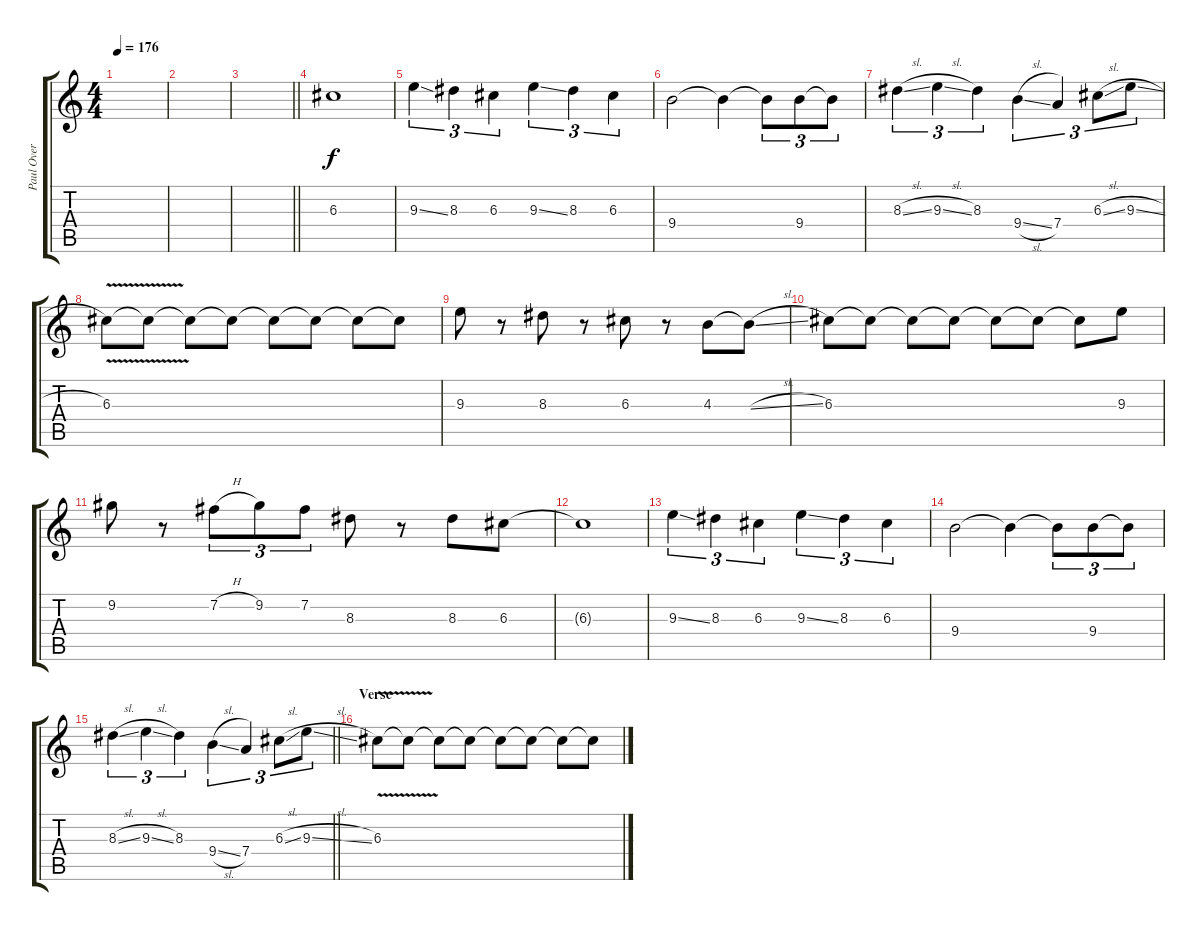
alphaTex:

\track ("Paul Over Dub" "Paul Over ") {instrument distortionguitar}
\staff {score tabs}
\tuning (E4 B3 G3 D3 A2 E2) {hide}
\ts (4 4)
\tempo 176
\clef g2
\ks c
|
|
\barLineRight lightlight
|
6.3.1 |
9.3{ss}.4{tu (3 2)} 8.3.4{tu (3 2)} 6.3.4{tu (3 2)} 9.3{ss}.4{tu (3 2)} 8.3.4{tu (3 2)} 6.3.4{tu (3 2)} |
9.4.2 9.4{t}.4 9.4{t}.8{tu (3 2)} 9.4.8{tu (3 2)} 9.4{t}.8{tu (3 2)} |
8.3{sl}.4{tu (3 2)} 9.3{sl}.4{tu (3 2)} 8.3.4{tu (3 2)} 9.4{sl}.4{tu (3 2)} 7.4.4{tu (3 2)} 6.3{sl}.8{tu (3 2)} 9.3{sl}.8{tu (3 2)} |
6.3{v}.8 6.3{t}.8 6.3{t}.8 6.3{t}.8 6.3{t}.8 6.3{t}.8 6.3{t}.8 6.3{t}.8 |
9.3.8 r.8 8.3.8 r.8 6.3.8 r.8 4.3.8 4.3{sl t}.8 |
6.3.8 6.3{t}.8 6.3{t}.8 6.3{t}.8 6.3{t}.8 6.3{t}.8 6.3{t}.8 9.3.8 |
9.2.8 r.8 7.2{h}.8{tu (3 2)} 9.2.8{tu (3 2)} 7.2.8{tu (3 2)} 8.3.8 r.8 8.3.8 6.3.8 |
6.3{t}.1 |
9.3{ss}.4{tu (3 2)} 8.3.4{tu (3 2)} 6.3.4{tu (3 2)} 9.3{ss}.4{tu (3 2)} 8.3.4{tu (3 2)} 6.3.4{tu (3 2)} |
9.4.2 9.4{t}.4 9.4{t}.8{tu (3 2)} 9.4.8{tu (3 2)} 9.4{t}.8{tu (3 2)} |
\barLineRight lightlight
8.3{sl}.4{tu (3 2)} 9.3{sl}.4{tu (3 2)} 8.3.4{tu (3 2)} 9.4{sl}.4{tu (3 2)} 7.4.4{tu (3 2)} 6.3{sl}.8{tu (3 2)} 9.3{sl}.8{tu (3 2)} |
\section ("" "Verse")
6.3{v}.8 6.3{t}.8 6.3{t}.8 6.3{t}.8 6.3{t}.8 6.3{t}.8 6.3{t}.8 6.3{t}.8
